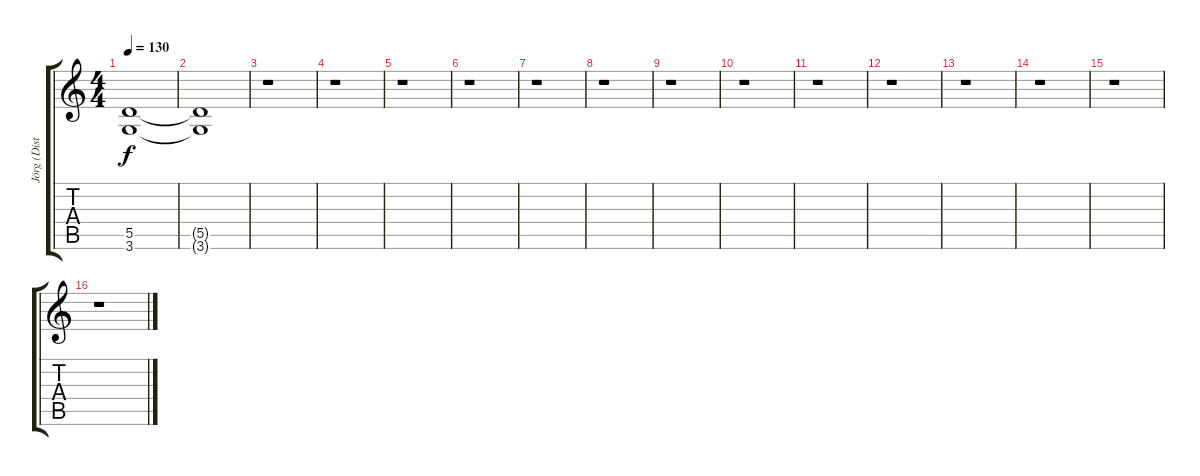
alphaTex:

\track ("Jörg (Distortion Guitar)" "Jörg (Dist") {instrument distortionguitar}
\staff {score tabs}
\tuning (E4 B3 G3 D3 A2 E2) {hide}
\ts (4 4)
\tempo 130
\clef g2
\ks c
(5.5 3.6).1{dy f} |
(5.5{t} 3.6{t}).1 |
r.1 |
r.1 |
r.1 |
r.1 |
r.1 |
r.1 |
r.1 |
r.1 |
r.1 |
r.1 |
r.1 |
r.1 |
r.1 |
r.1
